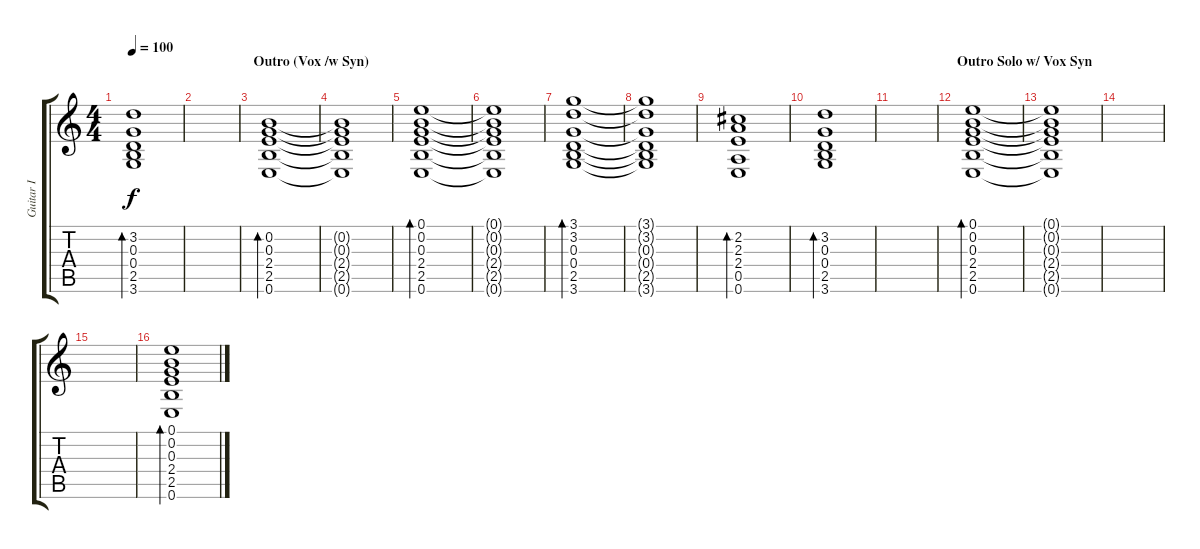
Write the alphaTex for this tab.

\track ("Guitar I" "Guitar I") {instrument electricguitarclean}
\staff {score tabs}
\tuning (E4 B3 G3 D3 A2 E2) {hide}
\ts (4 4)
\tempo 100
\clef g2
\ks c
(3.2 0.3 0.4 2.5 3.6).1{bd 120 dy f} |
|
\section ("" "Outro (Vox /w Syn)")
(0.2 0.3 2.4 2.5 0.6).1{bd 120} |
(0.2{t} 0.3{t} 2.4{t} 2.5{t} 0.6{t}).1 |
(0.1 0.2 0.3 2.4 2.5 0.6).1{bd 120} |
(0.1{t} 0.2{t} 0.3{t} 2.4{t} 2.5{t} 0.6{t}).1 |
(3.1 3.2 0.3 0.4 2.5 3.6).1{bd 120} |
(3.1{t} 3.2{t} 0.3{t} 0.4{t} 2.5{t} 3.6{t}).1 |
(2.2 2.3 2.4 0.5 0.6).1{bd 120} |
(3.2 0.3 0.4 2.5 3.6).1{bd 120} |
|
\section ("" "Outro Solo w/ Vox Syn")
(0.1 0.2 0.3 2.4 2.5 0.6).1{bd 120} |
(0.1{t} 0.2{t} 0.3{t} 2.4{t} 2.5{t} 0.6{t}).1 |
|
|
(0.1 0.2 0.3 2.4 2.5 0.6).1{bd 120}
